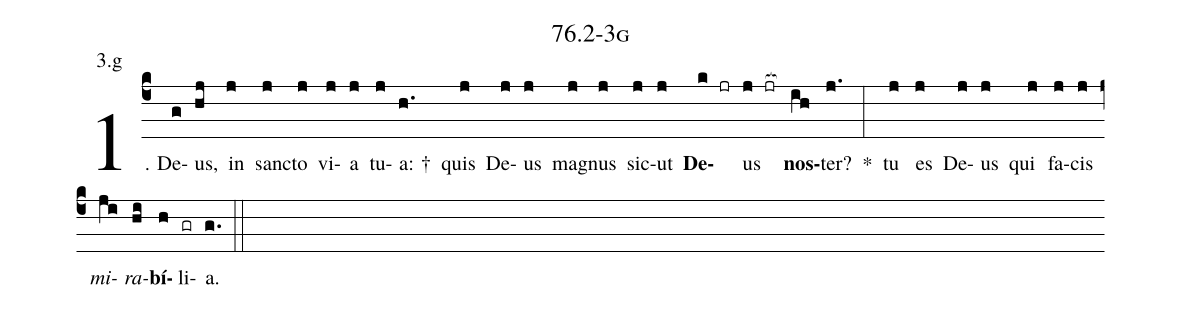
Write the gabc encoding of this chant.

name: 76.2-3g;
annotation: 3.g;
%%
(c4)1. De(g)us,(hj) in(j) sanc(j)to(j) vi(j)a(j) tu(j)a: †(h.) quis(j) De(j)us(j) ma(j)gnus(j) sic(j)ut(j) <b>De</b>(k jr)us(j jr[ocb:1{]) <b>nos</b>(ih[ocb:0}])ter?(j.) *(:) tu(j) es(j) De(j)us(j) qui(j) fa(j)cis(j) <i>mi</i>(ji)<i>ra</i>(hi)<b>bí</b>(h)li(gr)a.(g.) (::)
